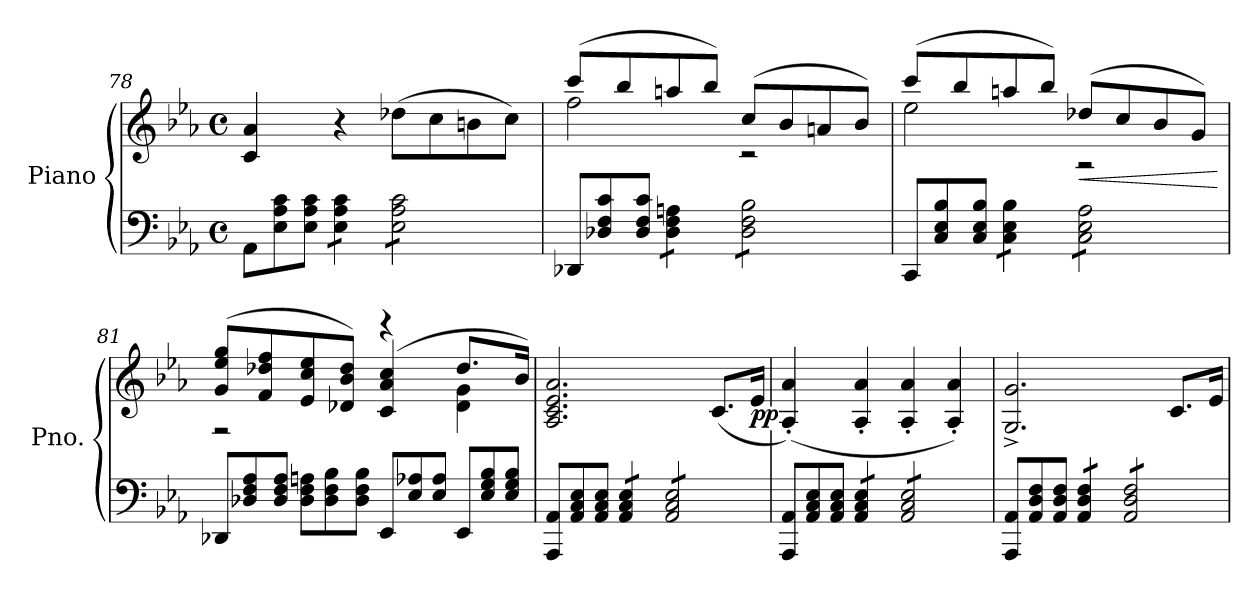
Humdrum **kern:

**kern	**kern	**dynam
*part1	*part1	*part1
*staff2	*staff1	*staff1/2
*I"Piano	*	*
*I'Pno.	*	*
*clefF4	*clefG2	*
*k[b-e-a-]	*k[b-e-a-]	*
*M4/4	*M4/4	*
*met(c)	*met(c)	*
*Xtuplet	*	*
=78	=78	=78
12AA-\L	4c/ 4a-/	.
12E-\ 12A-\ 12c\	.	.
12E-\ 12A-\ 12c\J	.	.
*tremolo	*	*
12E-\ 12A-\ 12c\L	4r	.
12E-\ 12A-\ 12c\	.	.
12E-\ 12A-\ 12c\J	.	.
12E-\ 12A-\ 12c\L	(8dd-X\L	.
12E-\ 12A-\ 12c\	.	.
.	8cc\	.
12E-\ 12A-\ 12c\	.	.
12E-\ 12A-\ 12c\	8bn\	.
12E-\ 12A-\ 12c\	.	.
.	8cc\J)	.
12E-\ 12A-\ 12c\J	.	.
*Xtremolo	*	*
=79	=79	=79
*	*^	*
12DD-X/L	(8ccc/L	2ff\	.
12D-X/ 12F/ 12c/	.	.	.
.	8bb-/	.	.
12D-/ 12F/ 12c/J	.	.	.
*tremolo	*	*	*
12D-\ 12F\ 12An\L	8aan/	.	.
12D-\ 12F\ 12An\	.	.	.
.	8bb-/J)	.	.
12D-\ 12F\ 12An\J	.	.	.
12D-\ 12F\ 12B-\L	(8cc/L	2r	.
12D-\ 12F\ 12B-\	.	.	.
.	8b-/	.	.
12D-\ 12F\ 12B-\	.	.	.
12D-\ 12F\ 12B-\	8an/	.	.
12D-\ 12F\ 12B-\	.	.	.
.	8b-/J)	.	.
12D-\ 12F\ 12B-\J	.	.	.
*Xtremolo	*	*	*
!!LO:PB:g=z	!!
=80	=80	=80	=80
12CC/L	(8ccc/L	2ee-\	.
12C/ 12E-/ 12B-/	.	.	.
.	8bb-/	.	.
12C/ 12E-/ 12B-/J	.	.	.
*tremolo	*	*	*
12C\ 12E-\ 12B-\L	8aan/	.	.
12C\ 12E-\ 12B-\	.	.	.
.	8bb-/J)	.	.
12C\ 12E-\ 12B-\J	.	.	.
!	!	!	!LO:HP:b
12C\ 12E-\ 12A-\L	(8dd-X/L	2r	<
12C\ 12E-\ 12A-\	.	.	.
.	8cc/	.	.
12C\ 12E-\ 12A-\	.	.	.
12C\ 12E-\ 12A-\	8b-/	.	.
12C\ 12E-\ 12A-\	.	.	.
.	8g/J)	.	.
12C\ 12E-\ 12A-\J	.	.	.
*Xtremolo	*	*	*
*	*v	*v	*
.	.	[
=81	=81	=81
*	*^	*
12DD-X/L	(8g/ 8ee-/ 8gg/L	2r	.
12D-X/ 12F/ 12A-/	.	.	.
.	8f/ 8dd-X/ 8ff/	.	.
12D-/ 12F/ 12A-/J	.	.	.
12D-\ 12F\ 12An\L	8e-/ 8cc/ 8ee-/	.	.
12D-\ 12F\ 12B-\	.	.	.
.	8d-X/ 8b-/ 8dd-/J)	.	.
12D-\ 12F\ 12B-\J	.	.	.
12EE-/L	(4c/ 4a-/ 4cc/	4reee	.
12E-/ 12A-X/	.	.	.
12E-/ 12A-/J	.	.	.
12EE-/L	8.dd-/L	4d-\ 4g\	.
12E-/ 12G/ 12B-/	.	.	.
12E-/ 12G/ 12B-/J	.	.	.
.	16b-/Jk)	.	.
*	*v	*v	*
=82	=82	=82
12AAA-/ 12AA-/L	2.A-/ 2.c/ 2.e-/ 2.a-/	.
12AA-/ 12C/ 12E-/	.	.
12AA-/ 12C/ 12E-/J	.	.
*tremolo	*	*
12AA-/ 12C/ 12E-/L	.	.
12AA-/ 12C/ 12E-/	.	.
12AA-/ 12C/ 12E-/J	.	.
12AA-/ 12C/ 12E-/L	.	.
12AA-/ 12C/ 12E-/	.	.
12AA-/ 12C/ 12E-/	.	.
12AA-/ 12C/ 12E-/	(>8.c/L	.
12AA-/ 12C/ 12E-/	.	.
12AA-/ 12C/ 12E-/J	.	.
*Xtremolo	*	*
!	!	!LO:DY:b
.	16e-/Jk	pp
=83	=83	=83
12AAA-/ 12AA-/L	(>4A-/' 4a-/')	.
12AA-/ 12C/ 12E-/	.	.
12AA-/ 12C/ 12E-/J	.	.
*tremolo	*	*
12AA-/ 12C/ 12E-/L	4A-/' 4a-/'	.
12AA-/ 12C/ 12E-/	.	.
12AA-/ 12C/ 12E-/J	.	.
12AA-/ 12C/ 12E-/L	4A-/' 4a-/'	.
12AA-/ 12C/ 12E-/	.	.
12AA-/ 12C/ 12E-/	.	.
12AA-/ 12C/ 12E-/	4A-/' 4a-/')	.
12AA-/ 12C/ 12E-/	.	.
12AA-/ 12C/ 12E-/J	.	.
*Xtremolo	*	*
!!LO:LB:g=z
=84	=84	=84
12AAA-/ 12AA-/L	2.G/^ 2.g/^	.
12AA-/ 12D/ 12F/	.	.
12AA-/ 12D/ 12F/J	.	.
*tremolo	*	*
12AA-/ 12D/ 12F/L	.	.
12AA-/ 12D/ 12F/	.	.
12AA-/ 12D/ 12F/J	.	.
12AA-/ 12D/ 12F/L	.	.
12AA-/ 12D/ 12F/	.	.
12AA-/ 12D/ 12F/	.	.
12AA-/ 12D/ 12F/	8.c/L	.
12AA-/ 12D/ 12F/	.	.
12AA-/ 12D/ 12F/J	.	.
*Xtremolo	*	*
.	16e-/Jk	.
=	=	=
*-	*-	*-
